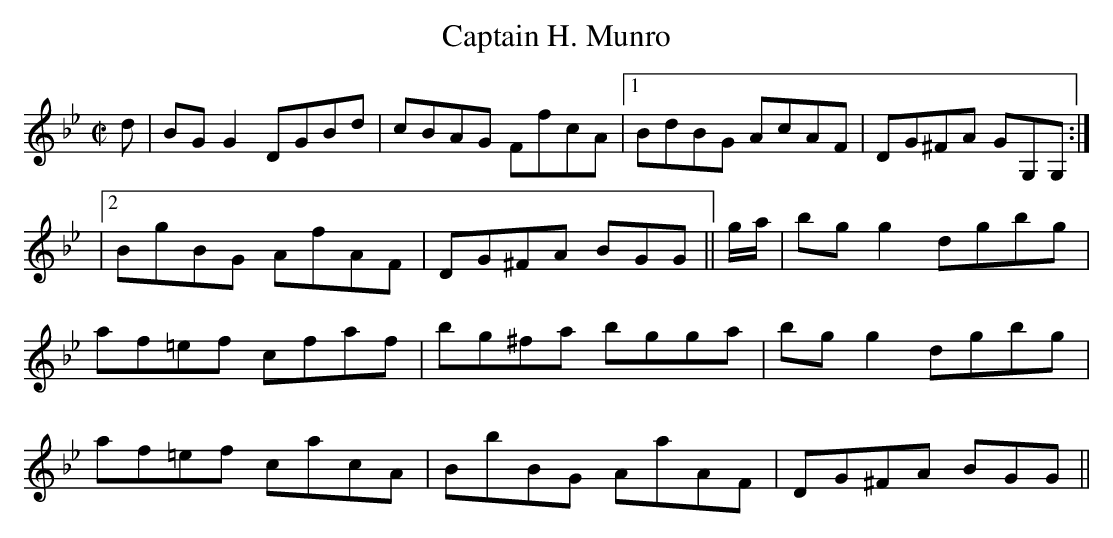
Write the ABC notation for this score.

X:1
T:Captain H. Munro
M:C|
L:1/8
K:Gmin
d|BG G2 DGBd|cBAG FfcA|1 BdBG AcAF|DG^FA GG,G,:|
|2 BgBG AfAF|DG^FA BGG||g/a/|bg g2 dgbg|
af=ef cfaf|bg^fa bgga|bg g2 dgbg|
af=ef cacA|BbBG AaAF|DG^FA BGG||
